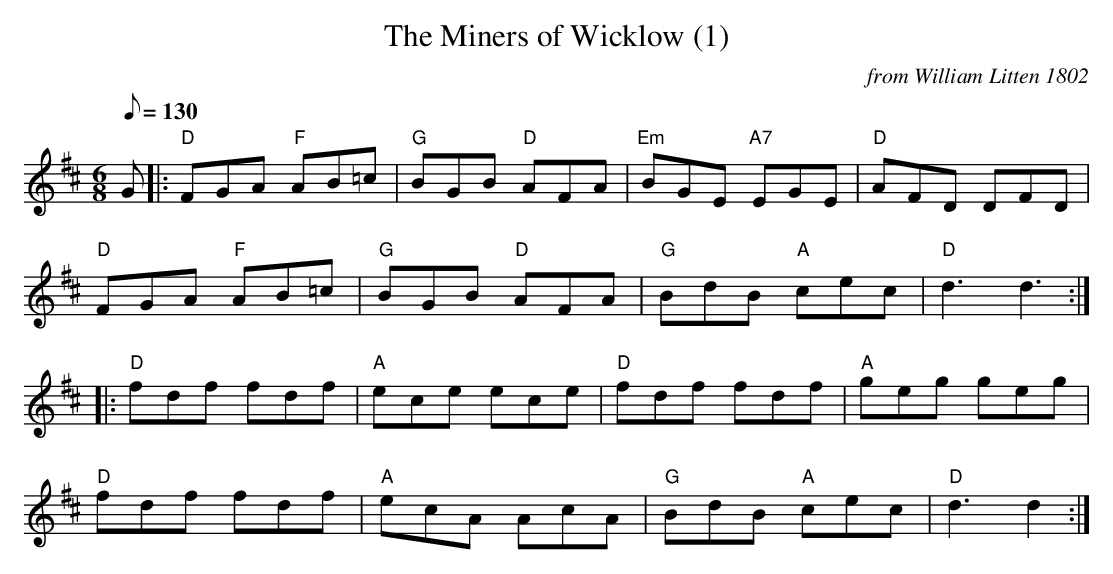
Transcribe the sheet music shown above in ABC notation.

X:1
T:Miners of Wicklow (1), The
C:from William Litten 1802
M:6/8
L:1/8
Q:130
K:D
G|:"D"FGA "F"AB=c|"G"BGB "D"AFA|"Em"BGE "A7"EGE|"D"AFD DFD|
"D"FGA "F"AB=c|"G"BGB "D"AFA|"G"BdB "A"cec|"D"d3 d3:|
|:"D"fdf fdf|"A"ece ece|"D"fdf fdf|"A" geg geg|
"D"fdf fdf|"A"ecA AcA|"G"BdB "A"cec|"D"d3 d2:|
